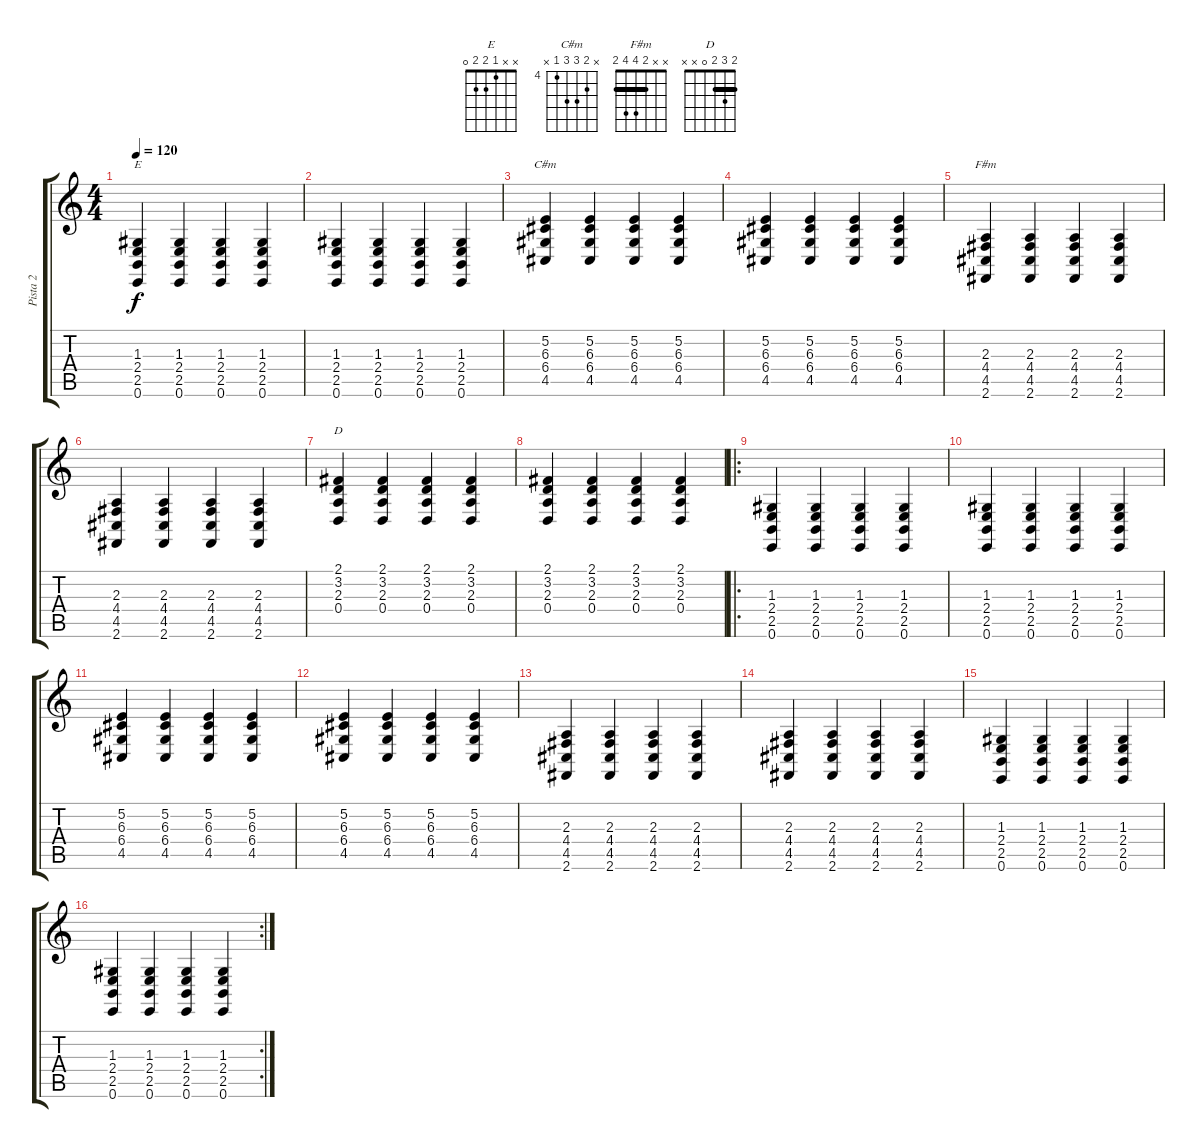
\track ("Pista 2" "Pista 2") {instrument acousticgrandpiano}
\staff {score tabs}
\tuning (E4 B3 G3 D3 A2 E2) {hide}
\chord ("E" x x 1 2 2 0)
\chord ("C#m" x 5 6 6 4 x) {firstfret 4}
\chord ("F#m" x x 2 4 4 2) {barre 2}
\chord ("D" 2 3 2 0 x x) {barre 2}
\ts (4 4)
\tempo 120
\clef g2
\ks c
(1.3 2.4 2.5 0.6).4{ch "E" dy f} (1.3 2.4 2.5 0.6).4 (1.3 2.4 2.5 0.6).4 (1.3 2.4 2.5 0.6).4 |
(1.3 2.4 2.5 0.6).4 (1.3 2.4 2.5 0.6).4 (1.3 2.4 2.5 0.6).4 (1.3 2.4 2.5 0.6).4 |
(5.2 6.3 6.4 4.5).4{ch "C#m"} (5.2 6.3 6.4 4.5).4 (5.2 6.3 6.4 4.5).4 (5.2 6.3 6.4 4.5).4 |
(5.2 6.3 6.4 4.5).4 (5.2 6.3 6.4 4.5).4 (5.2 6.3 6.4 4.5).4 (5.2 6.3 6.4 4.5).4 |
(2.3 4.4 4.5 2.6).4{ch "F#m"} (2.3 4.4 4.5 2.6).4 (2.3 4.4 4.5 2.6).4 (2.3 4.4 4.5 2.6).4 |
(2.3 4.4 4.5 2.6).4 (2.3 4.4 4.5 2.6).4 (2.3 4.4 4.5 2.6).4 (2.3 4.4 4.5 2.6).4 |
(2.1 3.2 2.3 0.4).4{ch "D"} (2.1 3.2 2.3 0.4).4 (2.1 3.2 2.3 0.4).4 (2.1 3.2 2.3 0.4).4 |
(2.1 3.2 2.3 0.4).4 (2.1 3.2 2.3 0.4).4 (2.1 3.2 2.3 0.4).4 (2.1 3.2 2.3 0.4).4 |
\ro
(1.3 2.4 2.5 0.6).4 (1.3 2.4 2.5 0.6).4 (1.3 2.4 2.5 0.6).4 (1.3 2.4 2.5 0.6).4 |
(1.3 2.4 2.5 0.6).4 (1.3 2.4 2.5 0.6).4 (1.3 2.4 2.5 0.6).4 (1.3 2.4 2.5 0.6).4 |
(5.2 6.3 6.4 4.5).4 (5.2 6.3 6.4 4.5).4 (5.2 6.3 6.4 4.5).4 (5.2 6.3 6.4 4.5).4 |
(5.2 6.3 6.4 4.5).4 (5.2 6.3 6.4 4.5).4 (5.2 6.3 6.4 4.5).4 (5.2 6.3 6.4 4.5).4 |
(2.3 4.4 4.5 2.6).4 (2.3 4.4 4.5 2.6).4 (2.3 4.4 4.5 2.6).4 (2.3 4.4 4.5 2.6).4 |
(2.3 4.4 4.5 2.6).4 (2.3 4.4 4.5 2.6).4 (2.3 4.4 4.5 2.6).4 (2.3 4.4 4.5 2.6).4 |
(1.3 2.4 2.5 0.6).4 (1.3 2.4 2.5 0.6).4 (1.3 2.4 2.5 0.6).4 (1.3 2.4 2.5 0.6).4 |
\rc 2
(1.3 2.4 2.5 0.6).4 (1.3 2.4 2.5 0.6).4 (1.3 2.4 2.5 0.6).4 (1.3 2.4 2.5 0.6).4
